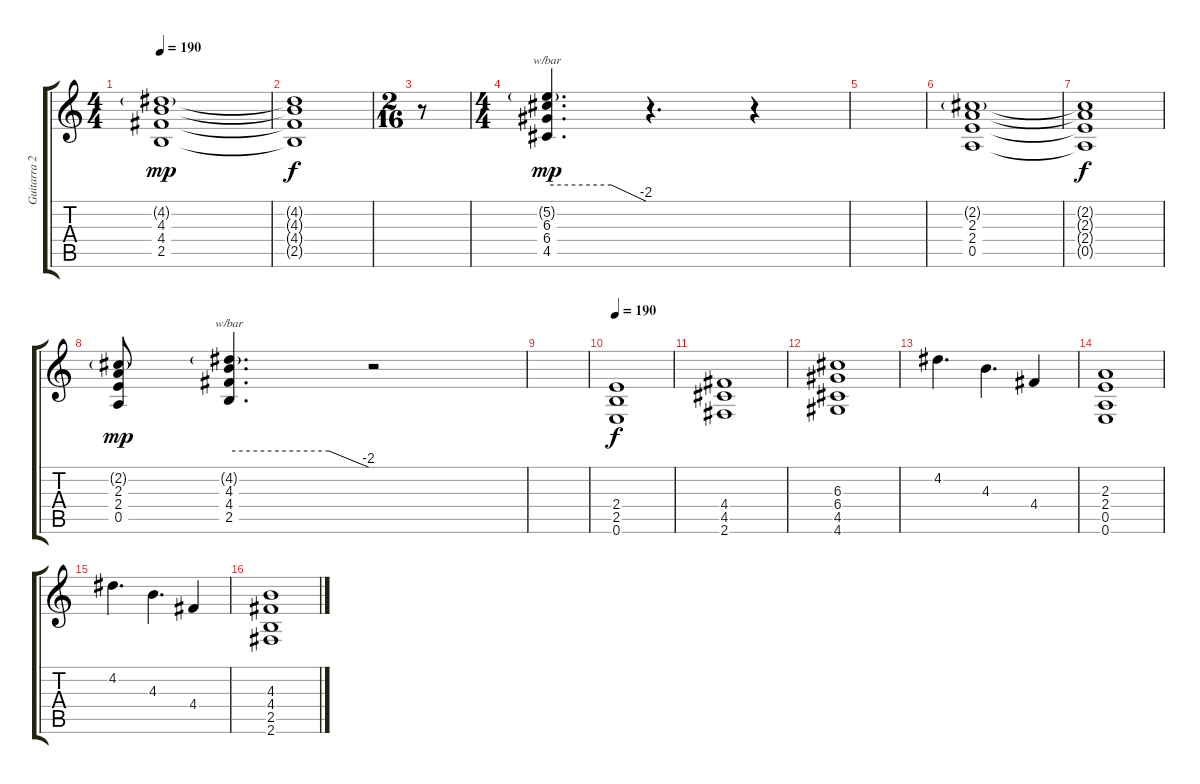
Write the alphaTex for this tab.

\track ("Guitarra 2" "Guitarra 2") {instrument overdrivenguitar}
\staff {score tabs}
\tuning (E4 B3 G3 D3 A2 E2) {hide}
\ts (4 4)
\tempo 190
\clef g2
\ks c
(4.2{g} 4.3 4.4 2.5).1{dy mp} |
(4.2{t} 4.3{t} 4.4{t} 2.5{t}).1{dy f} |
\ts (2 16)
r.8 |
\ts (4 4)
(5.2{g} 6.3 6.4 4.5).4{d tbe (custom default 0 0 39 0 60 -8) dy mp} r.4{d} r.4 |
|
(2.2{g} 2.3 2.4 0.5).1 |
(2.2{t} 2.3{t} 2.4{t} 0.5{t}).1{dy f} |
(2.2{g} 2.3 2.4 0.5).8{dy mp} (4.2{g} 4.3 4.4 2.5).4{d tbe (custom default 0 0 43 0 60 -8)} r.2 |
|
\tempo 190
(2.4 2.5 0.6).1{dy f} |
(4.4 4.5 2.6).1 |
(6.3 6.4 4.5 4.6).1 |
4.2.4{d} 4.3.4{d} 4.4.4 |
(2.3 2.4 0.5 0.6).1 |
4.2.4{d} 4.3.4{d} 4.4.4 |
(4.3 4.4 2.5 2.6).1
